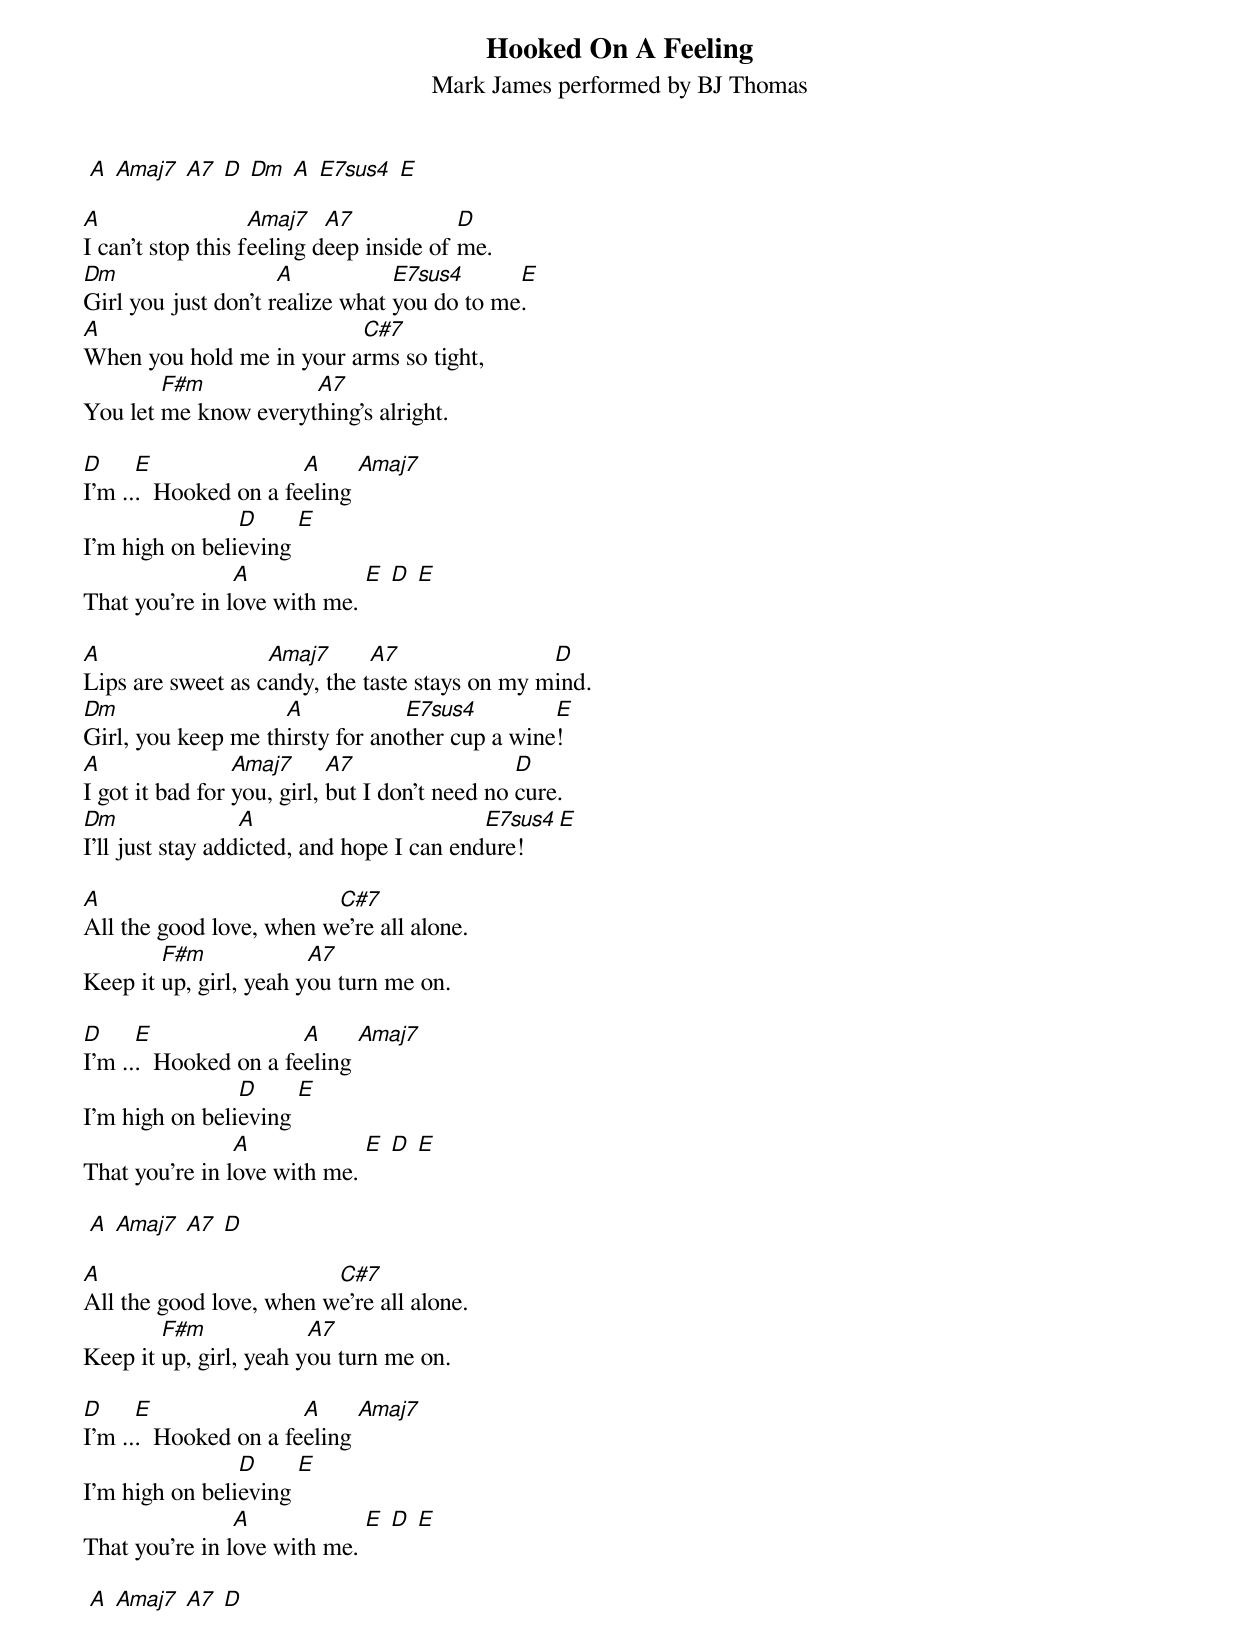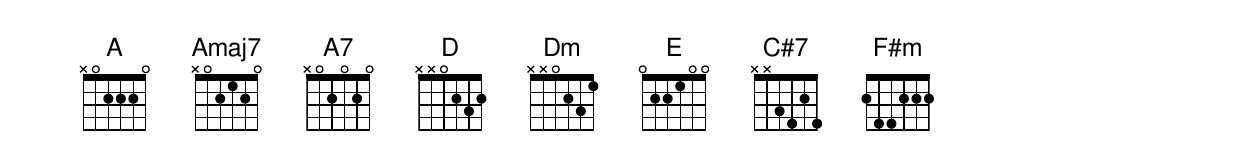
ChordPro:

{title: Hooked On A Feeling}
{subtitle: Mark James performed by BJ Thomas}

 [A] [Amaj7] [A7] [D] [Dm] [A] [E7sus4] [E]

[A]I can't stop this f[Amaj7]eeling d[A7]eep inside of [D]me.
[Dm]Girl you just don't r[A]ealize what [E7sus4]you do to me[E].
[A]When you hold me in your a[C#7]rms so tight,
You let [F#m]me know everyt[A7]hing's alright.

[D]I'm ..[E].  Hooked on a fe[A]eling [Amaj7]
I'm high on beli[D]eving [E]
That you're in l[A]ove with me. [E] [D] [E]

[A]Lips are sweet as c[Amaj7]andy, the t[A7]aste stays on my m[D]ind.
[Dm]Girl, you keep me th[A]irsty for ano[E7sus4]ther cup a wine[E]!
[A]I got it bad for [Amaj7]you, girl, [A7]but I don't need no [D]cure.
[Dm]I'll just stay add[A]icted, and hope I can end[E7sus4]ure! [E]

[A]All the good love, when w[C#7]e're all alone.
Keep it [F#m]up, girl, yeah y[A7]ou turn me on.

[D]I'm ..[E].  Hooked on a fe[A]eling [Amaj7]
I'm high on beli[D]eving [E]
That you're in l[A]ove with me. [E] [D] [E]

 [A] [Amaj7] [A7] [D]

[A]All the good love, when w[C#7]e're all alone.
Keep it [F#m]up, girl, yeah y[A7]ou turn me on.

[D]I'm ..[E].  Hooked on a fe[A]eling [Amaj7]
I'm high on beli[D]eving [E]
That you're in l[A]ove with me. [E] [D] [E]

 [A] [Amaj7] [A7] [D]

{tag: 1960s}
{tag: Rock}
